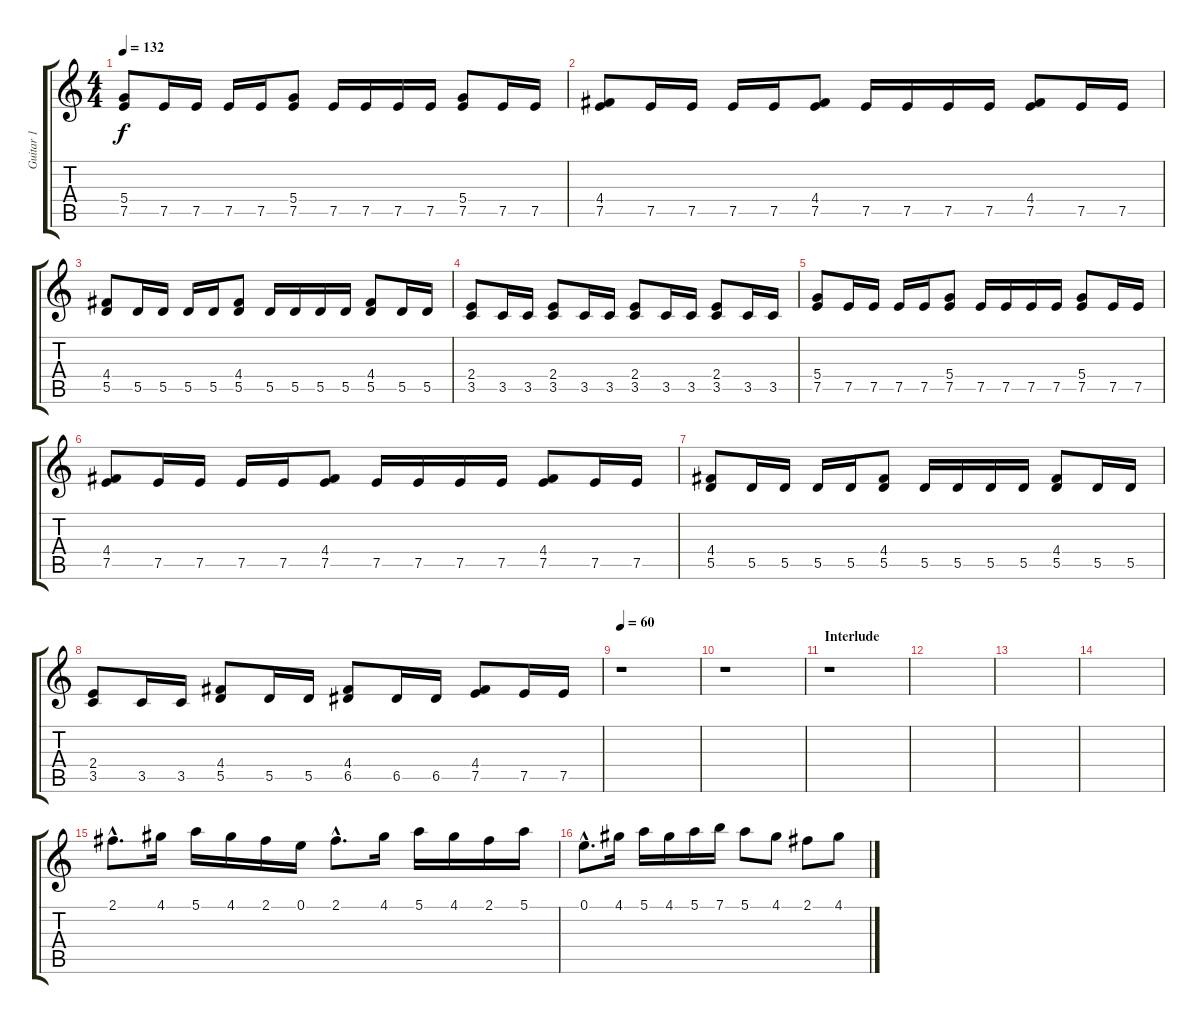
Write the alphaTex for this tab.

\track ("Guitar 1" "Guitar 1") {instrument distortionguitar}
\staff {score tabs}
\tuning (E4 B3 G3 D3 A2 E2) {hide}
\ts (4 4)
\tempo 132
\clef g2
\ks c
(5.4 7.5).8{dy f volume 13} 7.5.16 7.5.16 7.5.16 7.5.16 (5.4 7.5).8 7.5.16 7.5.16 7.5.16 7.5.16 (5.4 7.5).8 7.5.16 7.5.16 |
(4.4 7.5).8 7.5.16 7.5.16 7.5.16 7.5.16 (4.4 7.5).8 7.5.16 7.5.16 7.5.16 7.5.16 (4.4 7.5).8 7.5.16 7.5.16 |
(4.4 5.5).8 5.5.16 5.5.16 5.5.16 5.5.16 (4.4 5.5).8 5.5.16 5.5.16 5.5.16 5.5.16 (4.4 5.5).8 5.5.16 5.5.16 |
(2.4 3.5).8 3.5.16 3.5.16 (2.4 3.5).8 3.5.16 3.5.16 (2.4 3.5).8 3.5.16 3.5.16 (2.4 3.5).8 3.5.16 3.5.16 |
(5.4 7.5).8 7.5.16 7.5.16 7.5.16 7.5.16 (5.4 7.5).8 7.5.16 7.5.16 7.5.16 7.5.16 (5.4 7.5).8 7.5.16 7.5.16 |
(4.4 7.5).8 7.5.16 7.5.16 7.5.16 7.5.16 (4.4 7.5).8 7.5.16 7.5.16 7.5.16 7.5.16 (4.4 7.5).8 7.5.16 7.5.16 |
(4.4 5.5).8 5.5.16 5.5.16 5.5.16 5.5.16 (4.4 5.5).8 5.5.16 5.5.16 5.5.16 5.5.16 (4.4 5.5).8 5.5.16 5.5.16 |
(2.4 3.5).8 3.5.16 3.5.16 (4.4 5.5).8 5.5.16 5.5.16 (4.4 6.5).8 6.5.16 6.5.16 (4.4 7.5).8 7.5.16 7.5.16 |
\tempo 60
r.1 |
r.1{volume 0} |
\section ("" "Interlude")
r.1 |
|
|
|
2.1{hac}.8{d instrument overdrivenguitar} 4.1.16 5.1.16 4.1.16 2.1.16 0.1.16 2.1{hac}.8{d} 4.1.16 5.1.16 4.1.16 2.1.16 5.1.16 |
0.1{hac}.8{d} 4.1.16 5.1.16 4.1.16 5.1.16 7.1.16 5.1.8 4.1.8 2.1.8 4.1.8
